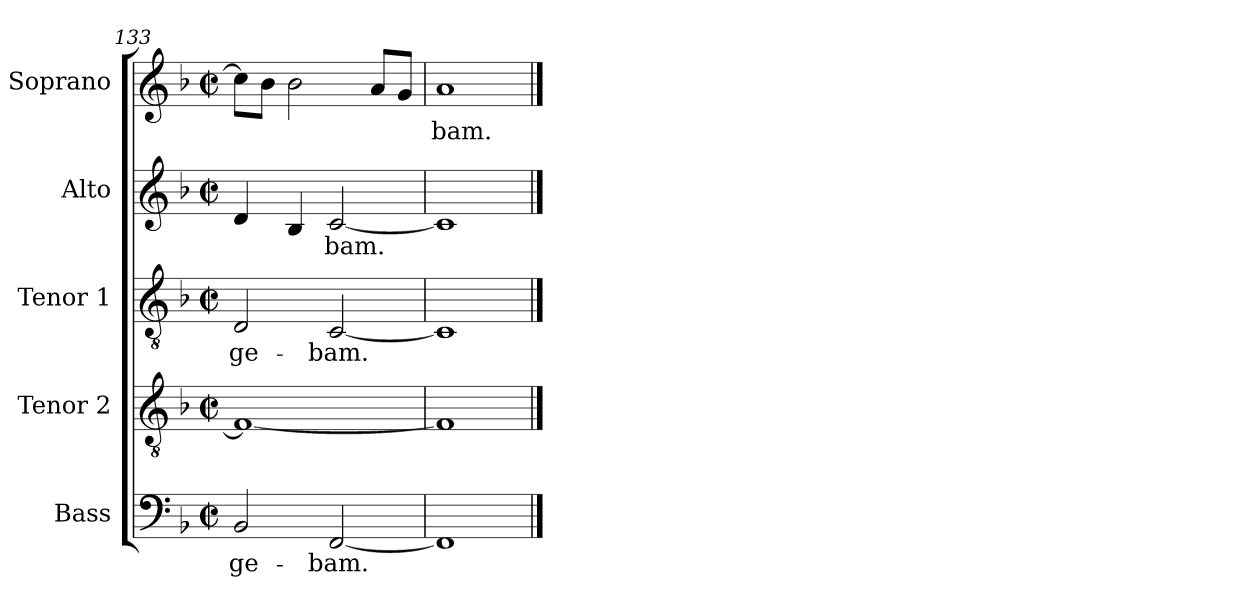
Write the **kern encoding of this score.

**kern	**text	**kern	**kern	**text	**kern	**text	**kern	**text
*part5	*part5	*part4	*part3	*part3	*part2	*part2	*part1	*part1
*staff5	*staff5	*staff4	*staff3	*staff3	*staff2	*staff2	*staff1	*staff1
*I"Bass	*	*I"Tenor 2	*I"Tenor 1	*	*I"Alto	*	*I"Soprano	*
*I'B	*	*I'T 2	*I'T 1	*	*I'A	*	*I'S	*
*clefF4	*	*clefGv2	*clefGv2	*	*clefG2	*	*clefG2	*
*k[b-]	*	*k[b-]	*k[b-]	*	*k[b-]	*	*k[b-]	*
*F:	*	*F:	*F:	*	*F:	*	*F:	*
*M2/2	*	*M2/2	*M2/2	*	*M2/2	*	*M2/2	*
*met(c|)	*	*met(c|)	*met(c|)	*	*met(c|)	*	*met(c|)	*
=133	=133	=133	=133	=133	=133	=133	=133	=133
2BB-/	-ge-	1F_	2D/	-ge-	4d/	.	8cc\L]	.
.	.	.	.	.	.	.	8b-\J	.
.	.	.	.	.	4B-/	.	2b-\	.
[2FF/	-bam.	.	[2C/	-bam.	[2c/	-bam.	.	.
.	.	.	.	.	.	.	8a/L	.
.	.	.	.	.	.	.	8g/J	.
=134	=134	=134	=134	=134	=134	=134	=134	=134
1FF]	.	1F]	1C]	.	1c]	.	1a	-bam.
==	==	==	==	==	==	==	==	==
*-	*-	*-	*-	*-	*-	*-	*-	*-
